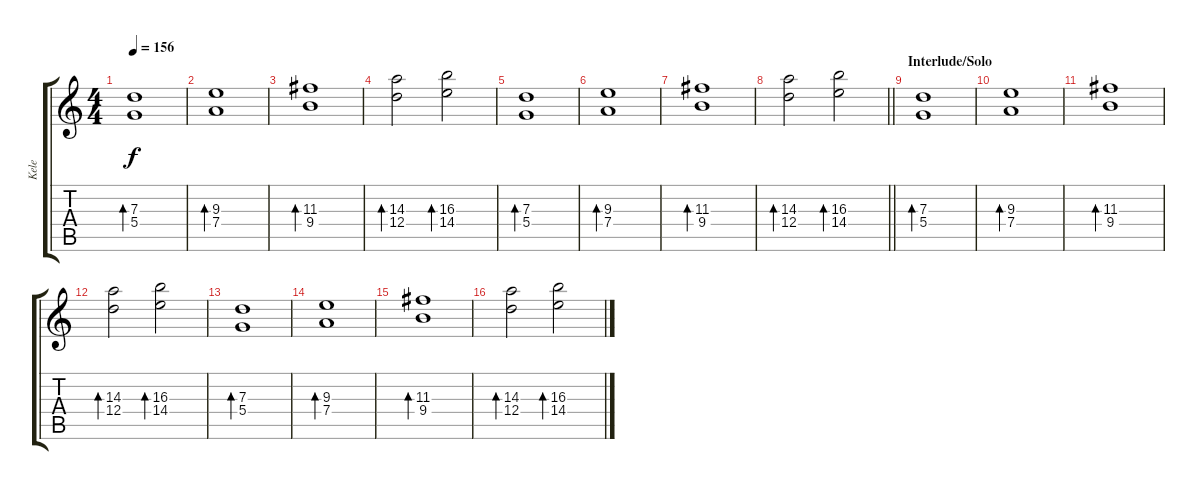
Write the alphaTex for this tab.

\track ("Kele" "Kele") {instrument acousticguitarsteel}
\staff {score tabs}
\tuning (E4 B3 G3 D3 A2 E2) {hide}
\ts (4 4)
\tempo 156
\clef g2
\ks c
(7.3 5.4).1{bd 240 dy f} |
(9.3 7.4).1{bd 240} |
(11.3 9.4).1{bd 240} |
(14.3 12.4).2{bd 240} (16.3 14.4).2{bd 240} |
(7.3 5.4).1{bd 240} |
(9.3 7.4).1{bd 240} |
(11.3 9.4).1{bd 240} |
\barLineRight lightlight
(14.3 12.4).2{bd 240} (16.3 14.4).2{bd 240} |
\section ("" "Interlude/Solo")
(7.3 5.4).1{bd 240 volume 8} |
(9.3 7.4).1{bd 240} |
(11.3 9.4).1{bd 240} |
(14.3 12.4).2{bd 240} (16.3 14.4).2{bd 240} |
(7.3 5.4).1{bd 240} |
(9.3 7.4).1{bd 240} |
(11.3 9.4).1{bd 240} |
(14.3 12.4).2{bd 240} (16.3 14.4).2{bd 240}
